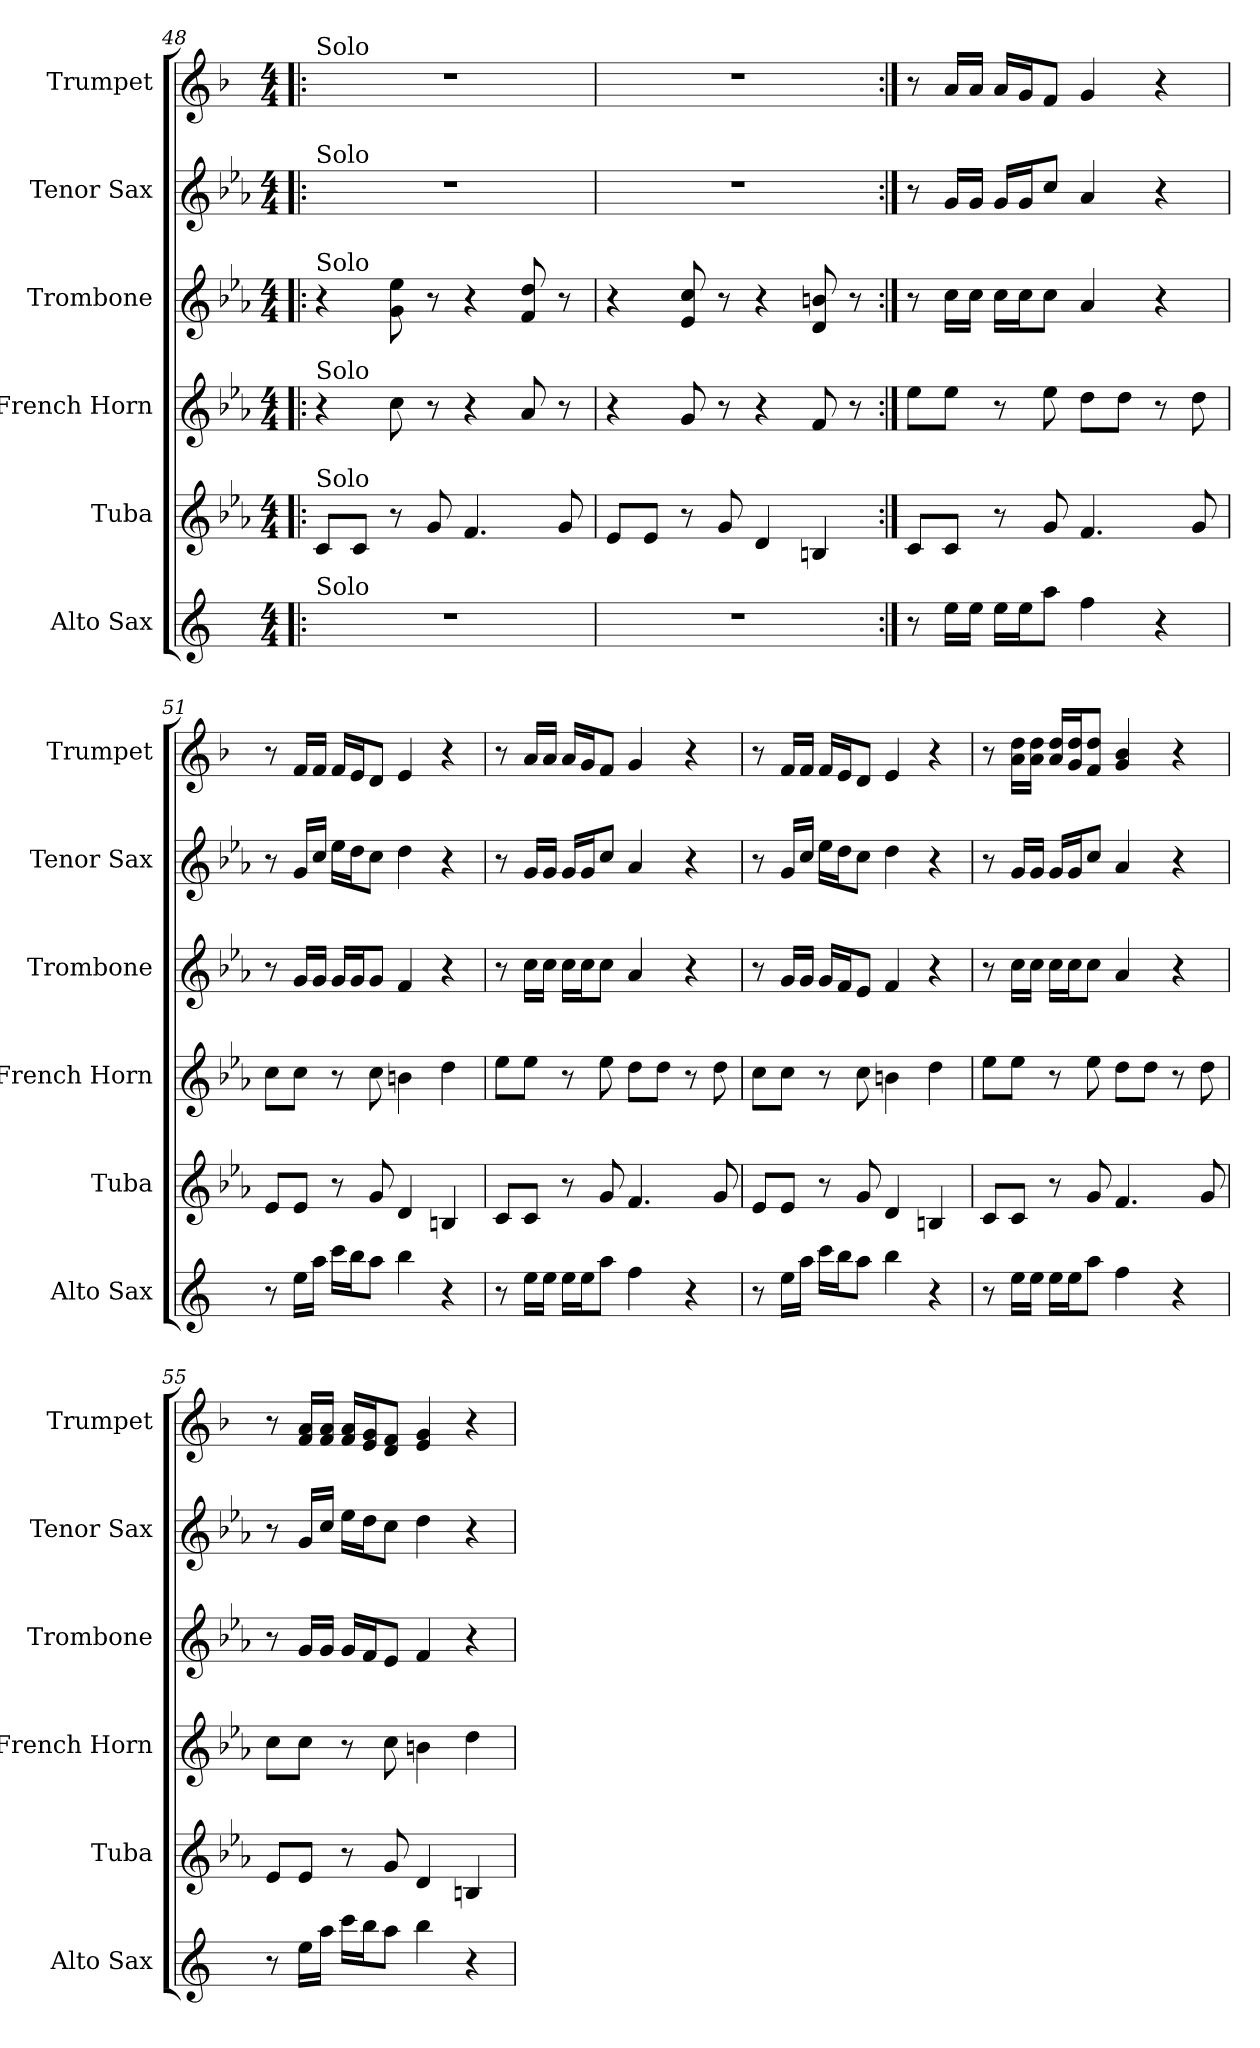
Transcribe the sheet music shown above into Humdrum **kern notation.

**kern	**kern	**kern	**kern	**kern	**kern
*part6	*part5	*part4	*part3	*part2	*part1
*staff6	*staff5	*staff4	*staff3	*staff2	*staff1
*I"Alto Sax	*I"Tuba	*I"French Horn	*I"Trombone	*I"Tenor Sax	*I"Trumpet
*I'Alto Sax	*I'Tuba	*I'French Horn	*I'Trombone	*I'Tenor Sax	*I'Trumpet
*clefG2	*clefG2	*clefG2	*clefG2	*clefG2	*clefG2
*ITrd5c9	*ITrd15c26	*ITrd8c14	*ITrd8c14	*ITrd8c14	*ITrd1c2
*k[b-e-a-]	*k[b-e-a-]	*k[b-e-a-]	*k[b-e-a-]	*k[b-e-a-]	*k[b-e-a-]
*M4/4	*M4/4	*M4/4	*M4/4	*M4/4	*M4/4
=48!|:	=48!|:	=48!|:	=48!|:	=48!|:	=48!|:
!	!	!	!	!	!LO:TX:a:t=Solo
!	!	!	!	!LO:TX:a:t=Solo	!
!	!	!	!LO:TX:a:t=Solo	!	!
!	!	!LO:TX:a:t=Solo	!	!	!
!	!LO:TX:a:t=Solo	!	!	!	!
!LO:TX:a:t=Solo	!	!	!	!	!
1r	8CCL	4r	4r	1r	1r
.	8CCJ	.	.	.	.
.	8r	8c	8G 8e-	.	.
.	8GG	8r	8r	.	.
.	4.FF	4r	4r	.	.
.	.	8A-	8F 8d	.	.
.	8GG	8r	8r	.	.
=49	=49	=49	=49	=49	=49
1r	8EE-L	4r	4r	1r	1r
.	8EE-J	.	.	.	.
.	8r	8G	8E- 8c	.	.
.	8GG	8r	8r	.	.
.	4DD	4r	4r	.	.
.	4BBBn	8F	8D 8Bn	.	.
.	.	8r	8r	.	.
=50:|!	=50:|!	=50:|!	=50:|!	=50:|!	=50:|!
8r	8CCL	8e-L	8r	8r	8r
16gLL	8CCJ	8e-J	16cLL	16GLL	16gLL
16gJJ	.	.	16cJJ	16GJJ	16gJJ
16gLL	8r	8r	16cLL	16GLL	16gLL
16gJ	.	.	16cJ	16GJ	16fJ
8ccJ	8GG	8e-	8cJ	8cJ	8e-J
4a-	4.FF	8dL	4A-	4A-	4f
.	.	8dJ	.	.	.
4r	.	8r	4r	4r	4r
.	8GG	8d	.	.	.
=51	=51	=51	=51	=51	=51
8r	8EE-L	8cL	8r	8r	8r
16gLL	8EE-J	8cJ	16GLL	16GLL	16e-LL
16ccJJ	.	.	16GJJ	16cJJ	16e-JJ
16ee-LL	8r	8r	16GLL	16e-LL	16e-LL
16ddJ	.	.	16GJ	16dJ	16dJ
8ccJ	8GG	8c	8GJ	8cJ	8cJ
4dd	4DD	4Bn	4F	4d	4d
4r	4BBBn	4d	4r	4r	4r
=52	=52	=52	=52	=52	=52
8r	8CCL	8e-L	8r	8r	8r
16gLL	8CCJ	8e-J	16cLL	16GLL	16gLL
16gJJ	.	.	16cJJ	16GJJ	16gJJ
16gLL	8r	8r	16cLL	16GLL	16gLL
16gJ	.	.	16cJ	16GJ	16fJ
8ccJ	8GG	8e-	8cJ	8cJ	8e-J
4a-	4.FF	8dL	4A-	4A-	4f
.	.	8dJ	.	.	.
4r	.	8r	4r	4r	4r
.	8GG	8d	.	.	.
=53	=53	=53	=53	=53	=53
8r	8EE-L	8cL	8r	8r	8r
16gLL	8EE-J	8cJ	16GLL	16GLL	16e-LL
16ccJJ	.	.	16GJJ	16cJJ	16e-JJ
16ee-LL	8r	8r	16GLL	16e-LL	16e-LL
16ddJ	.	.	16FJ	16dJ	16dJ
8ccJ	8GG	8c	8E-J	8cJ	8cJ
4dd	4DD	4Bn	4F	4d	4d
4r	4BBBn	4d	4r	4r	4r
=54	=54	=54	=54	=54	=54
8r	8CCL	8e-L	8r	8r	8r
16gLL	8CCJ	8e-J	16cLL	16GLL	16g 16ccLL
16gJJ	.	.	16cJJ	16GJJ	16g 16ccJJ
16gLL	8r	8r	16cLL	16GLL	16g 16ccLL
16gJ	.	.	16cJ	16GJ	16f 16ccJ
8ccJ	8GG	8e-	8cJ	8cJ	8e- 8ccJ
4a-	4.FF	8dL	4A-	4A-	4f 4a-
.	.	8dJ	.	.	.
4r	.	8r	4r	4r	4r
.	8GG	8d	.	.	.
=55	=55	=55	=55	=55	=55
8r	8EE-L	8cL	8r	8r	8r
16gLL	8EE-J	8cJ	16GLL	16GLL	16e- 16gLL
16ccJJ	.	.	16GJJ	16cJJ	16e- 16gJJ
16ee-LL	8r	8r	16GLL	16e-LL	16e- 16gLL
16ddJ	.	.	16FJ	16dJ	16d 16fJ
8ccJ	8GG	8c	8E-J	8cJ	8c 8e-J
4dd	4DD	4Bn	4F	4d	4d 4f
4r	4BBBn	4d	4r	4r	4r
=	=	=	=	=	=
*-	*-	*-	*-	*-	*-
